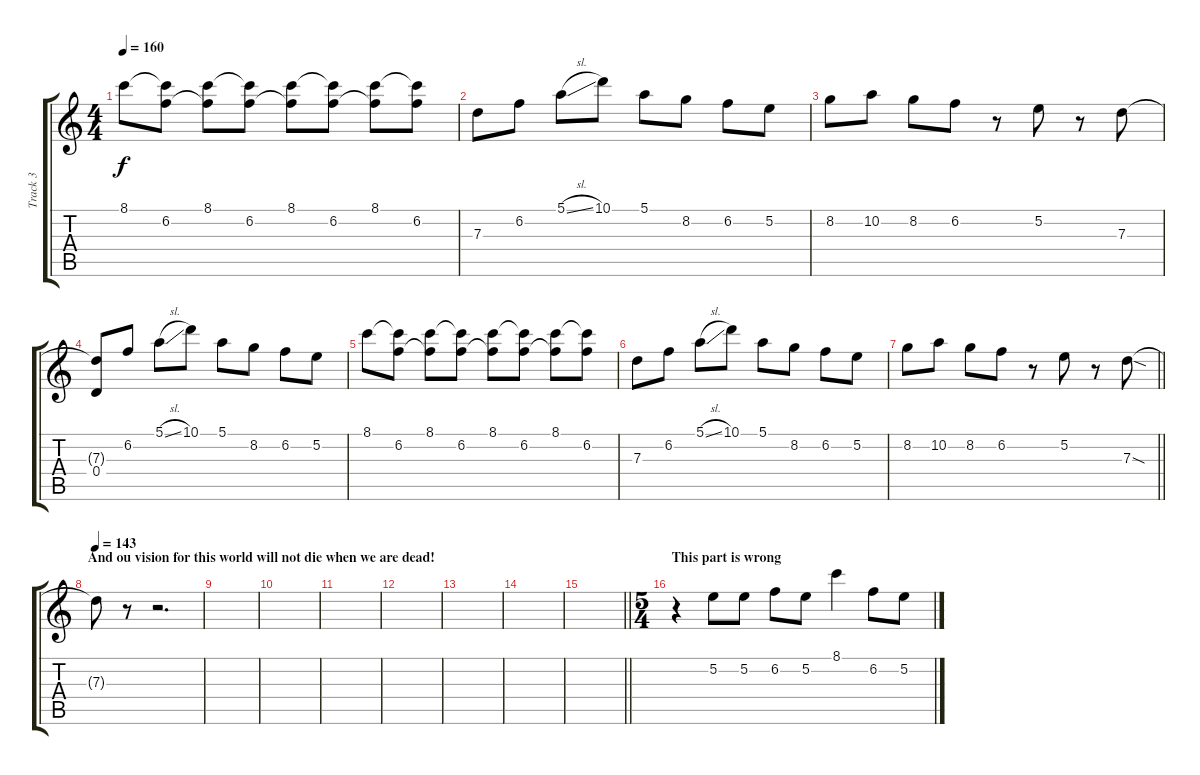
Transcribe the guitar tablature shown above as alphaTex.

\track ("Track 3" "Track 3") {instrument overdrivenguitar}
\staff {score tabs}
\tuning (E4 B3 G3 D3 A2 D2) {hide}
\ts (4 4)
\tempo 160
\clef g2
\ks c
8.1.8{dy f} (8.1{t} 6.2).8 (8.1 6.2{t}).8 (8.1{t} 6.2).8 (8.1 6.2{t}).8 (8.1{t} 6.2).8 (8.1 6.2{t}).8 (8.1{t} 6.2).8 |
7.3.8 6.2.8 5.1{sl}.8 10.1.8 5.1.8 8.2.8 6.2.8 5.2.8 |
8.2.8 10.2.8 8.2.8 6.2.8 r.8 5.2.8 r.8 7.3.8 |
(7.3{t} 0.4).8 6.2.8 5.1{sl}.8 10.1.8 5.1.8 8.2.8 6.2.8 5.2.8 |
8.1.8 (8.1{t} 6.2).8 (8.1 6.2{t}).8 (8.1{t} 6.2).8 (8.1 6.2{t}).8 (8.1{t} 6.2).8 (8.1 6.2{t}).8 (8.1{t} 6.2).8 |
7.3.8 6.2.8 5.1{sl}.8 10.1.8 5.1.8 8.2.8 6.2.8 5.2.8 |
\barLineRight lightlight
8.2.8 10.2.8 8.2.8 6.2.8 r.8 5.2.8 r.8 7.3{sod}.8 |
\section ("" "And ou vision for this world will not die when we are dead!")
\tempo 143
7.3{t}.8 r.8 r.2{d} |
|
|
|
|
|
|
\barLineRight lightlight
|
\ts (5 4)
\section ("" "This part is wrong")
r.4 5.2.8 5.2.8 6.2.8 5.2.8 8.1.4 6.2.8 5.2.8
